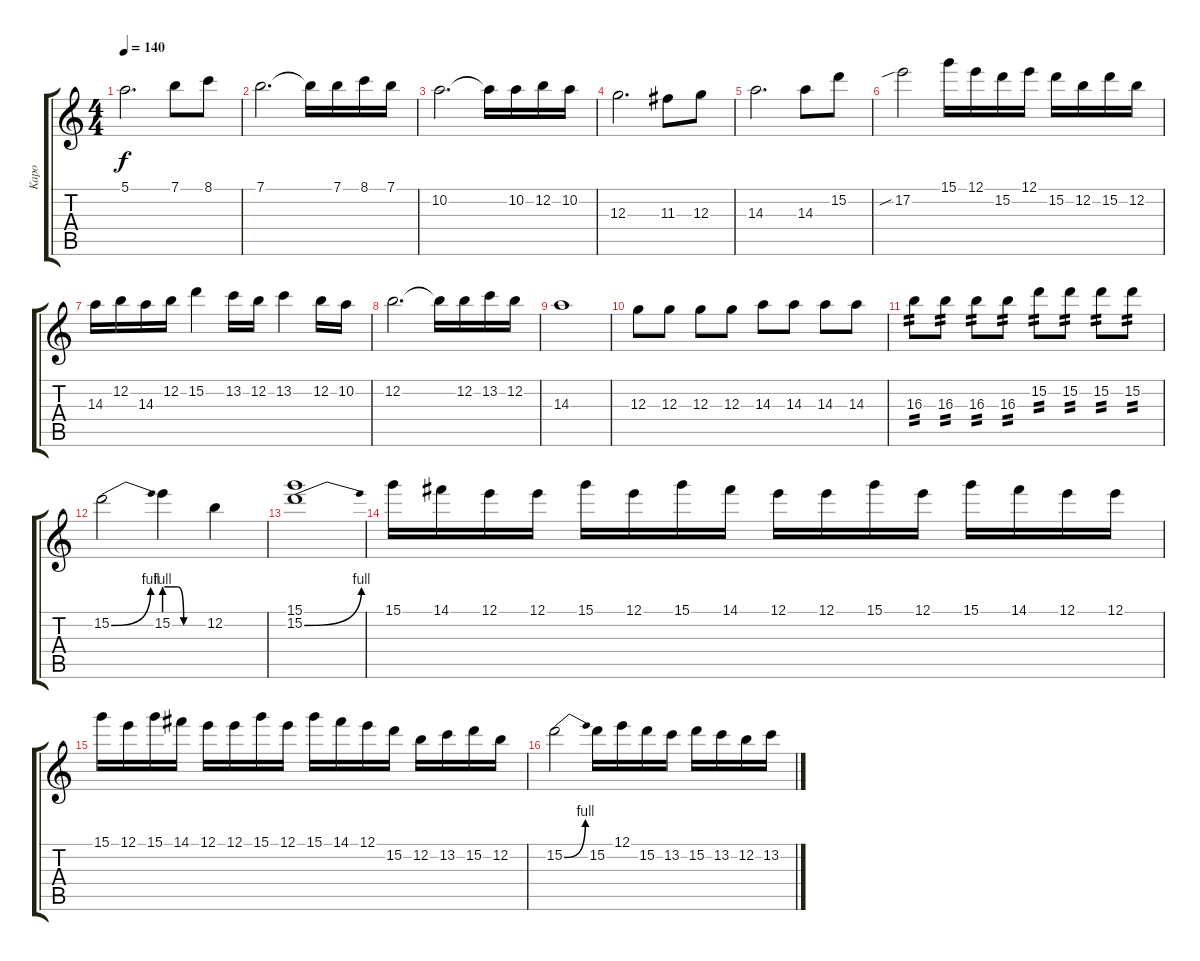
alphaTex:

\track ("Kapo" "Kapo") {instrument distortionguitar}
\staff {score tabs}
\tuning (E4 B3 G3 D3 A2 D2) {hide}
\ts (4 4)
\tempo 140
\clef g2
\ks c
5.1.2{d dy f} 7.1.8 8.1.8 |
7.1.2{d} 7.1{t}.16 7.1.16 8.1.16 7.1.16 |
10.2.2{d} 10.2{t}.16 10.2.16 12.2.16 10.2.16 |
12.3.2{d} 11.3.8 12.3.8 |
14.3.2{d} 14.3.8 15.2.8 |
17.2{sib}.2 15.1.16 12.1.16 15.2.16 12.1.16 15.2.16 12.2.16 15.2.16 12.2.16 |
14.3.16 12.2.16 14.3.16 12.2.16 15.2.4 13.2.16 12.2.16 13.2.4 12.2.16 10.2.16 |
12.2.2{d} 12.2{t}.16 12.2.16 13.2.16 12.2.16 |
14.3.1 |
12.3.8 12.3.8 12.3.8 12.3.8 14.3.8 14.3.8 14.3.8 14.3.8 |
16.3.8{tp 2} 16.3.8{tp 2} 16.3.8{tp 2} 16.3.8{tp 2} 15.2.8{tp 2} 15.2.8{tp 2} 15.2.8{tp 2} 15.2.8{tp 2} |
15.2{be (bend 0 0 60 4)}.2 15.2{be (custom 0 4 10 4 20 4 30 0 60 0)}.4 12.2.4 |
(15.1 15.2{be (bend 0 0 60 4)}).1 |
15.1.16 14.1.16 12.1.16 12.1.16 15.1.16 12.1.16 15.1.16 14.1.16 12.1.16 12.1.16 15.1.16 12.1.16 15.1.16 14.1.16 12.1.16 12.1.16 |
15.1.16 12.1.16 15.1.16 14.1.16 12.1.16 12.1.16 15.1.16 12.1.16 15.1.16 14.1.16 12.1.16 15.2.16 12.2.16 13.2.16 15.2.16 12.2.16 |
15.2{be (bend 0 0 60 4)}.2 15.2.16 12.1.16 15.2.16 13.2.16 15.2.16 13.2.16 12.2.16 13.2.16
